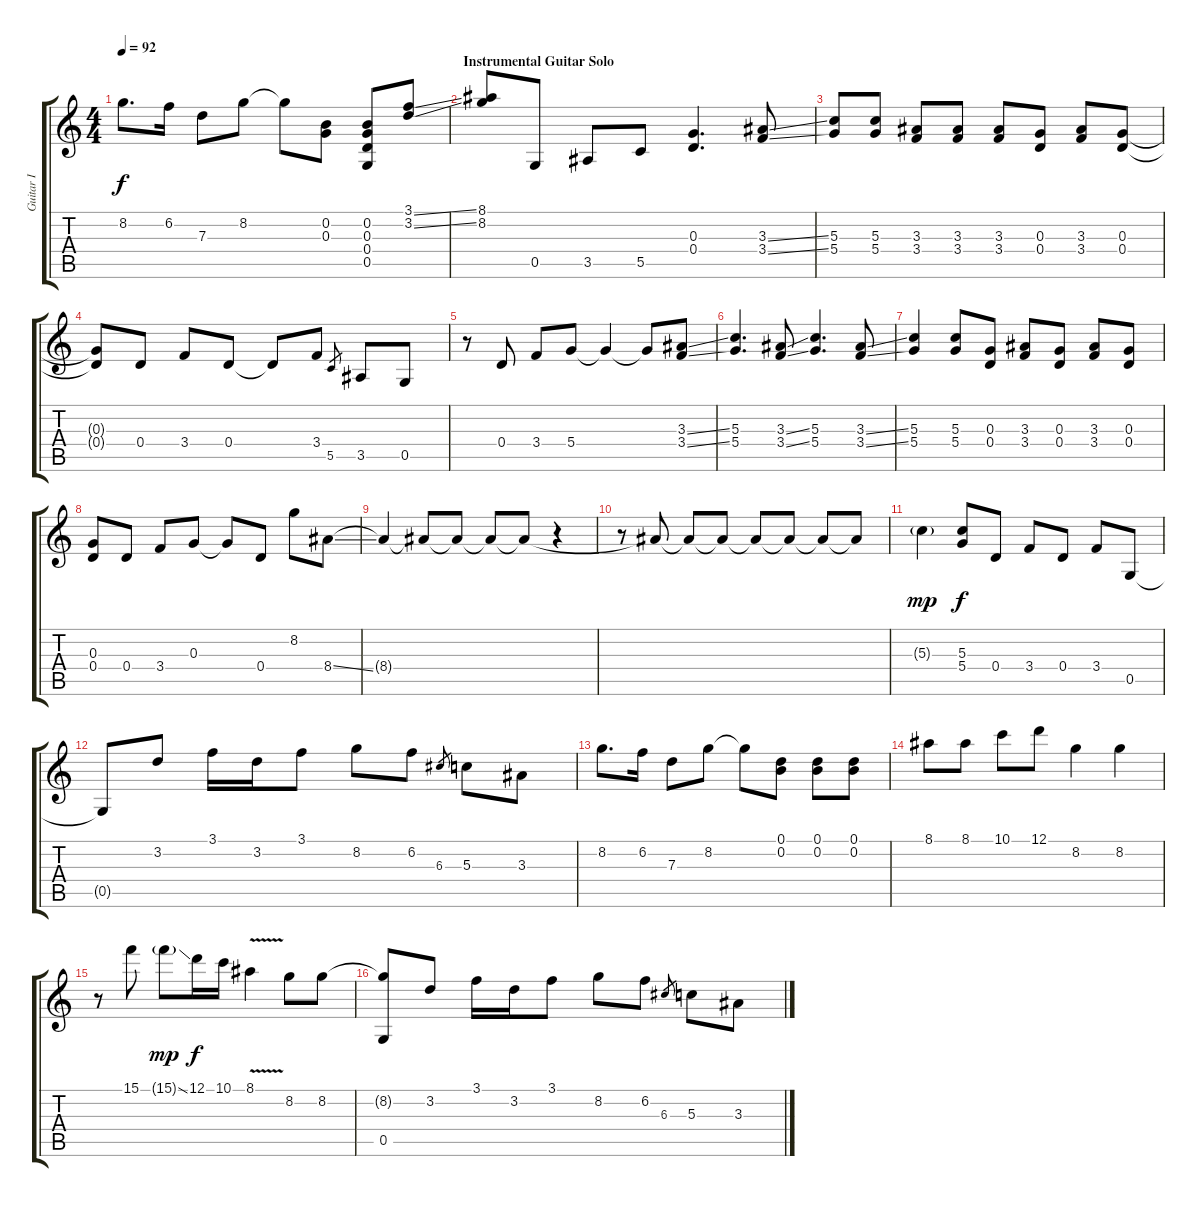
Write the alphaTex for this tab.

\track ("Guitar I " "Guitar I ") {instrument acousticguitarnylon}
\staff {score tabs}
\tuning (D4 B3 G3 D3 G2 D2) {hide}
\ts (4 4)
\tempo 92
\clef g2
\ks c
8.2.8{d dy f} 6.2.16 7.3.8 8.2.8 8.2{t}.8 (0.2 0.3).8 (0.2 0.3 0.4 0.5).8 (3.1{ss} 3.2{ss}).8 |
\section ("" "Instrumental Guitar Solo")
(8.1 8.2).8 0.5.8 3.5.8 5.5.8 (0.3 0.4).4{d} (3.3{ss} 3.4{ss}).8 |
(5.3 5.4).8 (5.3 5.4).8 (3.3 3.4).8 (3.3 3.4).8 (3.3 3.4).8 (0.3 0.4).8 (3.3 3.4).8 (0.3 0.4).8 |
(0.3{t} 0.4{t}).8 0.4.8 3.4.8 0.4.8 0.4{t}.8 3.4.8 5.5.8{gr} 3.5.8 0.5.8 |
r.8 0.4.8 3.4.8 5.4.8 5.4{t}.4 5.4{t}.8 (3.3{ss} 3.4{ss}).8 |
(5.3 5.4).4{d} (3.3{ss} 3.4{ss}).8 (5.3 5.4).4{d} (3.3{ss} 3.4{ss}).8 |
(5.3 5.4).4 (5.3 5.4).8 (0.3 0.4).8 (3.3 3.4).8 (0.3 0.4).8 (3.3 3.4).8 (0.3 0.4).8 |
(0.3 0.4).8 0.4.8 3.4.8 0.3.8 0.3{t}.8 0.4.8 8.2.8 8.4{ss}.8 |
8.4{t}.4 8.4{t}.8 8.4{t}.8 8.4{t}.8 8.4{t}.8 r.4 |
r.8 8.4{t}.8 8.4{t}.8 8.4{t}.8 8.4{t}.8 8.4{t}.8 8.4{t}.8 8.4{t}.8 |
5.3{g}.4{dy mp} (5.3 5.4).8{dy f} 0.4.8 3.4.8 0.4.8 3.4.8 0.5.8 |
0.5{t}.8 3.2.8 3.1.16 3.2.16 3.1.8 8.2.8 6.2.8 6.3.8{gr} 5.3.8 3.3.8 |
8.2.8{d} 6.2.16 7.3.8 8.2.8 8.2{t}.8 (0.1 0.2).8 (0.1 0.2).8 (0.1 0.2).8 |
8.1.8 8.1.8 10.1.8 12.1.8 8.2.4 8.2.4 |
r.8 15.1.8 15.1{ss g}.8{dy mp} 12.1.16{dy f} 10.1.16 8.1{v}.4 8.2.8 8.2.8 |
(8.2{t} 0.5).8 3.2.8 3.1.16 3.2.16 3.1.8 8.2.8 6.2.8 6.3.8{gr} 5.3.8 3.3.8
